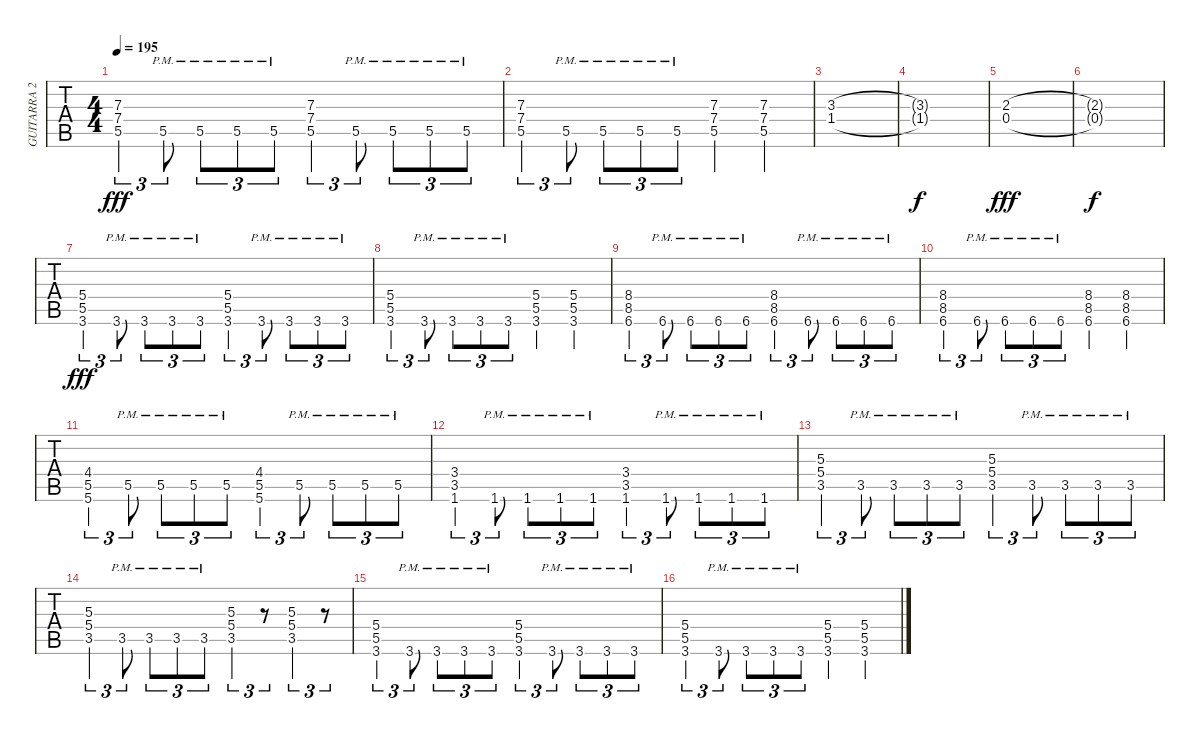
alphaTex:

\track ("GUITARRA 2" "GUITARRA 2") {instrument overdrivenguitar}
\staff {tabs}
\tuning (Eb4 Bb3 Gb3 Db3 Ab2 Eb2) {hide}
\ts (4 4)
\tempo 195
\clef g2
\ks c
(7.3 7.4 5.5).4{tu (3 2) dy fff} 5.5{pm}.8{tu (3 2)} 5.5{pm}.8{tu (3 2)} 5.5{pm}.8{tu (3 2)} 5.5{pm}.8{tu (3 2)} (7.3 7.4 5.5).4{tu (3 2)} 5.5{pm}.8{tu (3 2)} 5.5{pm}.8{tu (3 2)} 5.5{pm}.8{tu (3 2)} 5.5{pm}.8{tu (3 2)} |
(7.3 7.4 5.5).4{tu (3 2)} 5.5{pm}.8{tu (3 2)} 5.5{pm}.8{tu (3 2)} 5.5{pm}.8{tu (3 2)} 5.5{pm}.8{tu (3 2)} (7.3 7.4 5.5).4 (7.3 7.4 5.5).4 |
(3.3 1.4).1 |
(3.3{t} 1.4{t}).1{dy f} |
(2.3 0.4).1{dy fff} |
(2.3{t} 0.4{t}).1{dy f} |
(5.4 5.5 3.6).4{tu (3 2) dy fff} 3.6{pm}.8{tu (3 2)} 3.6{pm}.8{tu (3 2)} 3.6{pm}.8{tu (3 2)} 3.6{pm}.8{tu (3 2)} (5.4 5.5 3.6).4{tu (3 2)} 3.6{pm}.8{tu (3 2)} 3.6{pm}.8{tu (3 2)} 3.6{pm}.8{tu (3 2)} 3.6{pm}.8{tu (3 2)} |
(5.4 5.5 3.6).4{tu (3 2)} 3.6{pm}.8{tu (3 2)} 3.6{pm}.8{tu (3 2)} 3.6{pm}.8{tu (3 2)} 3.6{pm}.8{tu (3 2)} (5.4 5.5 3.6).4 (5.4 5.5 3.6).4 |
(8.4 8.5 6.6).4{tu (3 2)} 6.6{pm}.8{tu (3 2)} 6.6{pm}.8{tu (3 2)} 6.6{pm}.8{tu (3 2)} 6.6{pm}.8{tu (3 2)} (8.4 8.5 6.6).4{tu (3 2)} 6.6{pm}.8{tu (3 2)} 6.6{pm}.8{tu (3 2)} 6.6{pm}.8{tu (3 2)} 6.6{pm}.8{tu (3 2)} |
(8.4 8.5 6.6).4{tu (3 2)} 6.6{pm}.8{tu (3 2)} 6.6{pm}.8{tu (3 2)} 6.6{pm}.8{tu (3 2)} 6.6{pm}.8{tu (3 2)} (8.4 8.5 6.6).4 (8.4 8.5 6.6).4 |
(4.4 5.5 5.6).4{tu (3 2)} 5.5{pm}.8{tu (3 2)} 5.5{pm}.8{tu (3 2)} 5.5{pm}.8{tu (3 2)} 5.5{pm}.8{tu (3 2)} (4.4 5.5 5.6).4{tu (3 2)} 5.5{pm}.8{tu (3 2)} 5.5{pm}.8{tu (3 2)} 5.5{pm}.8{tu (3 2)} 5.5{pm}.8{tu (3 2)} |
(3.4 3.5 1.6).4{tu (3 2)} 1.6{pm}.8{tu (3 2)} 1.6{pm}.8{tu (3 2)} 1.6{pm}.8{tu (3 2)} 1.6{pm}.8{tu (3 2)} (3.4 3.5 1.6).4{tu (3 2)} 1.6{pm}.8{tu (3 2)} 1.6{pm}.8{tu (3 2)} 1.6{pm}.8{tu (3 2)} 1.6{pm}.8{tu (3 2)} |
(5.3 5.4 3.5).4{tu (3 2)} 3.5{pm}.8{tu (3 2)} 3.5{pm}.8{tu (3 2)} 3.5{pm}.8{tu (3 2)} 3.5{pm}.8{tu (3 2)} (5.3 5.4 3.5).4{tu (3 2)} 3.5{pm}.8{tu (3 2)} 3.5{pm}.8{tu (3 2)} 3.5{pm}.8{tu (3 2)} 3.5{pm}.8{tu (3 2)} |
(5.3 5.4 3.5).4{tu (3 2)} 3.5{pm}.8{tu (3 2)} 3.5{pm}.8{tu (3 2)} 3.5{pm}.8{tu (3 2)} 3.5{pm}.8{tu (3 2)} (5.3 5.4 3.5).4{tu (3 2)} r.8{tu (3 2)} (5.3 5.4 3.5).4{tu (3 2)} r.8{tu (3 2)} |
(5.4 5.5 3.6).4{tu (3 2)} 3.6{pm}.8{tu (3 2)} 3.6{pm}.8{tu (3 2)} 3.6{pm}.8{tu (3 2)} 3.6{pm}.8{tu (3 2)} (5.4 5.5 3.6).4{tu (3 2)} 3.6{pm}.8{tu (3 2)} 3.6{pm}.8{tu (3 2)} 3.6{pm}.8{tu (3 2)} 3.6{pm}.8{tu (3 2)} |
(5.4 5.5 3.6).4{tu (3 2)} 3.6{pm}.8{tu (3 2)} 3.6{pm}.8{tu (3 2)} 3.6{pm}.8{tu (3 2)} 3.6{pm}.8{tu (3 2)} (5.4 5.5 3.6).4 (5.4 5.5 3.6).4
